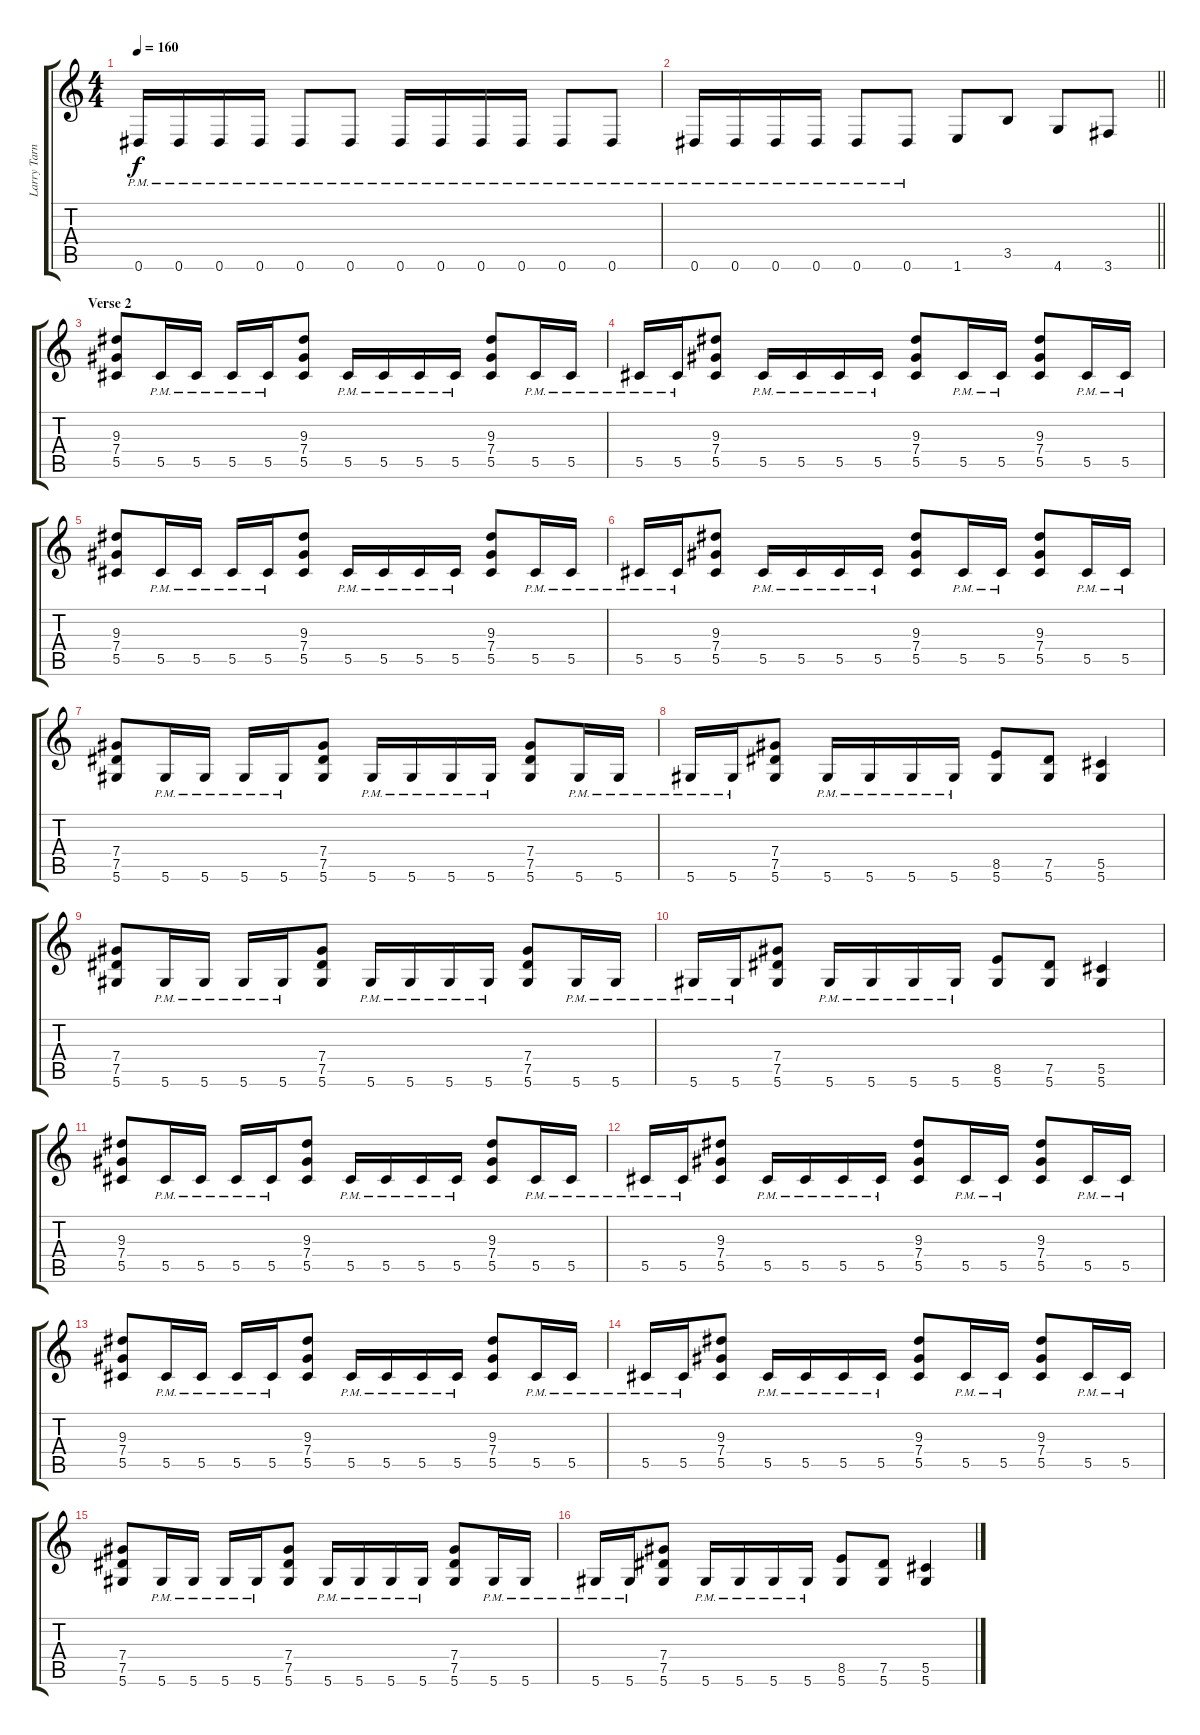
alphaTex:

\track ("Larry Tarnowski" "Larry Tarn") {instrument distortionguitar}
\staff {score tabs}
\tuning (Eb4 Bb3 Gb3 Db3 Ab2 Eb2) {hide}
\ts (4 4)
\tempo 160
\clef g2
\ks c
0.6{pm}.16{dy f} 0.6{pm}.16 0.6{pm}.16 0.6{pm}.16 0.6{pm}.8 0.6{pm}.8 0.6{pm}.16 0.6{pm}.16 0.6{pm}.16 0.6{pm}.16 0.6{pm}.8 0.6{pm}.8 |
\barLineRight lightlight
0.6{pm}.16 0.6{pm}.16 0.6{pm}.16 0.6{pm}.16 0.6{pm}.8 0.6{pm}.8 1.6.8 3.5.8 4.6.8 3.6.8 |
\section ("" "Verse 2")
(9.3 7.4 5.5).8 5.5{pm}.16 5.5{pm}.16 5.5{pm}.16 5.5{pm}.16 (9.3 7.4 5.5).8 5.5{pm}.16 5.5{pm}.16 5.5{pm}.16 5.5{pm}.16 (9.3 7.4 5.5).8 5.5{pm}.16 5.5{pm}.16 |
5.5{pm}.16 5.5{pm}.16 (9.3 7.4 5.5).8 5.5{pm}.16 5.5{pm}.16 5.5{pm}.16 5.5{pm}.16 (9.3 7.4 5.5).8 5.5{pm}.16 5.5{pm}.16 (9.3 7.4 5.5).8 5.5{pm}.16 5.5{pm}.16 |
(9.3 7.4 5.5).8 5.5{pm}.16 5.5{pm}.16 5.5{pm}.16 5.5{pm}.16 (9.3 7.4 5.5).8 5.5{pm}.16 5.5{pm}.16 5.5{pm}.16 5.5{pm}.16 (9.3 7.4 5.5).8 5.5{pm}.16 5.5{pm}.16 |
5.5{pm}.16 5.5{pm}.16 (9.3 7.4 5.5).8 5.5{pm}.16 5.5{pm}.16 5.5{pm}.16 5.5{pm}.16 (9.3 7.4 5.5).8 5.5{pm}.16 5.5{pm}.16 (9.3 7.4 5.5).8 5.5{pm}.16 5.5{pm}.16 |
(7.4 7.5 5.6).8 5.6{pm}.16 5.6{pm}.16 5.6{pm}.16 5.6{pm}.16 (7.4 7.5 5.6).8 5.6{pm}.16 5.6{pm}.16 5.6{pm}.16 5.6{pm}.16 (7.4 7.5 5.6).8 5.6{pm}.16 5.6{pm}.16 |
5.6{pm}.16 5.6{pm}.16 (7.4 7.5 5.6).8 5.6{pm}.16 5.6{pm}.16 5.6{pm}.16 5.6{pm}.16 (8.5 5.6).8 (7.5 5.6).8 (5.5 5.6).4 |
(7.4 7.5 5.6).8 5.6{pm}.16 5.6{pm}.16 5.6{pm}.16 5.6{pm}.16 (7.4 7.5 5.6).8 5.6{pm}.16 5.6{pm}.16 5.6{pm}.16 5.6{pm}.16 (7.4 7.5 5.6).8 5.6{pm}.16 5.6{pm}.16 |
5.6{pm}.16 5.6{pm}.16 (7.4 7.5 5.6).8 5.6{pm}.16 5.6{pm}.16 5.6{pm}.16 5.6{pm}.16 (8.5 5.6).8 (7.5 5.6).8 (5.5 5.6).4 |
(9.3 7.4 5.5).8 5.5{pm}.16 5.5{pm}.16 5.5{pm}.16 5.5{pm}.16 (9.3 7.4 5.5).8 5.5{pm}.16 5.5{pm}.16 5.5{pm}.16 5.5{pm}.16 (9.3 7.4 5.5).8 5.5{pm}.16 5.5{pm}.16 |
5.5{pm}.16 5.5{pm}.16 (9.3 7.4 5.5).8 5.5{pm}.16 5.5{pm}.16 5.5{pm}.16 5.5{pm}.16 (9.3 7.4 5.5).8 5.5{pm}.16 5.5{pm}.16 (9.3 7.4 5.5).8 5.5{pm}.16 5.5{pm}.16 |
(9.3 7.4 5.5).8 5.5{pm}.16 5.5{pm}.16 5.5{pm}.16 5.5{pm}.16 (9.3 7.4 5.5).8 5.5{pm}.16 5.5{pm}.16 5.5{pm}.16 5.5{pm}.16 (9.3 7.4 5.5).8 5.5{pm}.16 5.5{pm}.16 |
5.5{pm}.16 5.5{pm}.16 (9.3 7.4 5.5).8 5.5{pm}.16 5.5{pm}.16 5.5{pm}.16 5.5{pm}.16 (9.3 7.4 5.5).8 5.5{pm}.16 5.5{pm}.16 (9.3 7.4 5.5).8 5.5{pm}.16 5.5{pm}.16 |
(7.4 7.5 5.6).8 5.6{pm}.16 5.6{pm}.16 5.6{pm}.16 5.6{pm}.16 (7.4 7.5 5.6).8 5.6{pm}.16 5.6{pm}.16 5.6{pm}.16 5.6{pm}.16 (7.4 7.5 5.6).8 5.6{pm}.16 5.6{pm}.16 |
5.6{pm}.16 5.6{pm}.16 (7.4 7.5 5.6).8 5.6{pm}.16 5.6{pm}.16 5.6{pm}.16 5.6{pm}.16 (8.5 5.6).8 (7.5 5.6).8 (5.5 5.6).4
